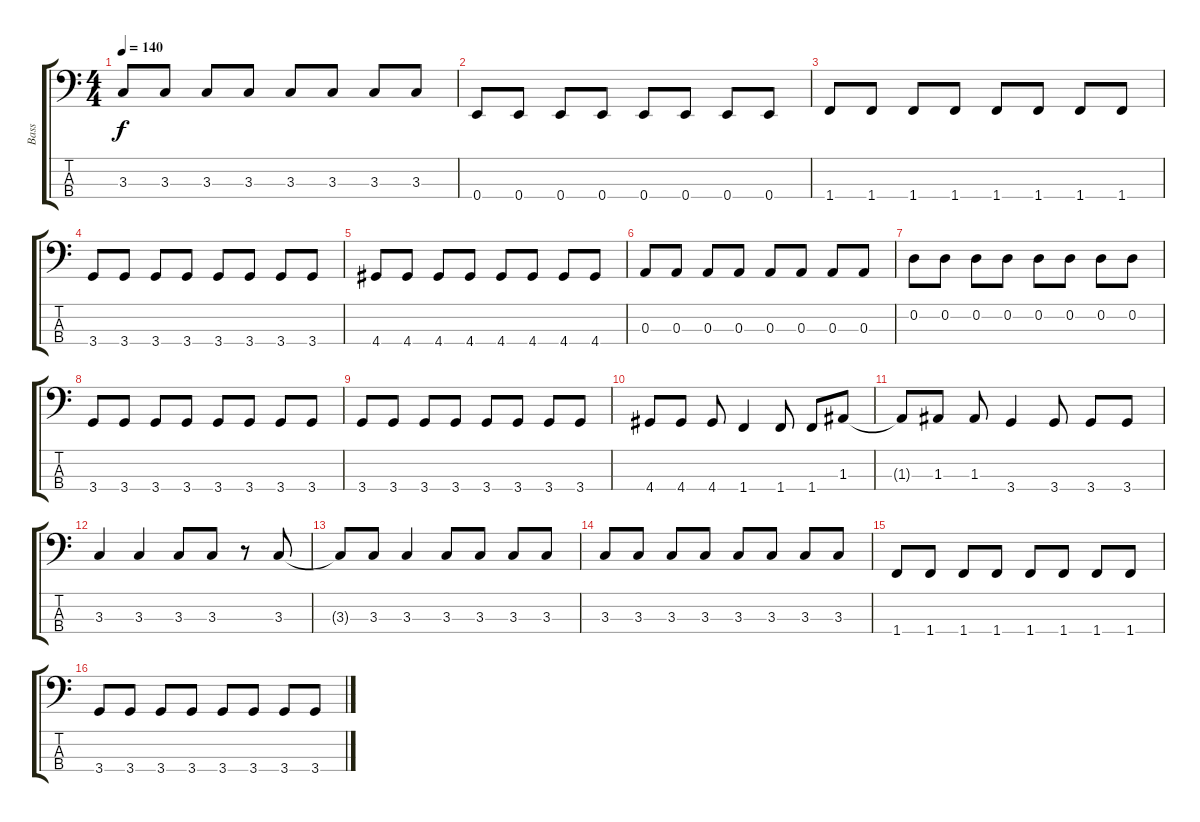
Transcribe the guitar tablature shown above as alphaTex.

\track ("Bass" "Bass") {instrument electricbasspick}
\staff {score tabs}
\tuning (G2 D2 A1 E1) {hide}
\ts (4 4)
\tempo 140
\clef f4
\ks c
3.3.8{dy f} 3.3.8 3.3.8 3.3.8 3.3.8 3.3.8 3.3.8 3.3.8 |
0.4.8 0.4.8 0.4.8 0.4.8 0.4.8 0.4.8 0.4.8 0.4.8 |
1.4.8 1.4.8 1.4.8 1.4.8 1.4.8 1.4.8 1.4.8 1.4.8 |
3.4.8 3.4.8 3.4.8 3.4.8 3.4.8 3.4.8 3.4.8 3.4.8 |
4.4.8 4.4.8 4.4.8 4.4.8 4.4.8 4.4.8 4.4.8 4.4.8 |
0.3.8 0.3.8 0.3.8 0.3.8 0.3.8 0.3.8 0.3.8 0.3.8 |
0.2.8 0.2.8 0.2.8 0.2.8 0.2.8 0.2.8 0.2.8 0.2.8 |
3.4.8 3.4.8 3.4.8 3.4.8 3.4.8 3.4.8 3.4.8 3.4.8 |
3.4.8 3.4.8 3.4.8 3.4.8 3.4.8 3.4.8 3.4.8 3.4.8 |
4.4.8 4.4.8 4.4.8 1.4.4 1.4.8 1.4.8 1.3.8 |
1.3{t}.8 1.3.8 1.3.8 3.4.4 3.4.8 3.4.8 3.4.8 |
3.3.4 3.3.4 3.3.8 3.3.8 r.8 3.3.8 |
3.3{t}.8 3.3.8 3.3.4 3.3.8 3.3.8 3.3.8 3.3.8 |
3.3.8 3.3.8 3.3.8 3.3.8 3.3.8 3.3.8 3.3.8 3.3.8 |
1.4.8 1.4.8 1.4.8 1.4.8 1.4.8 1.4.8 1.4.8 1.4.8 |
3.4.8 3.4.8 3.4.8 3.4.8 3.4.8 3.4.8 3.4.8 3.4.8
